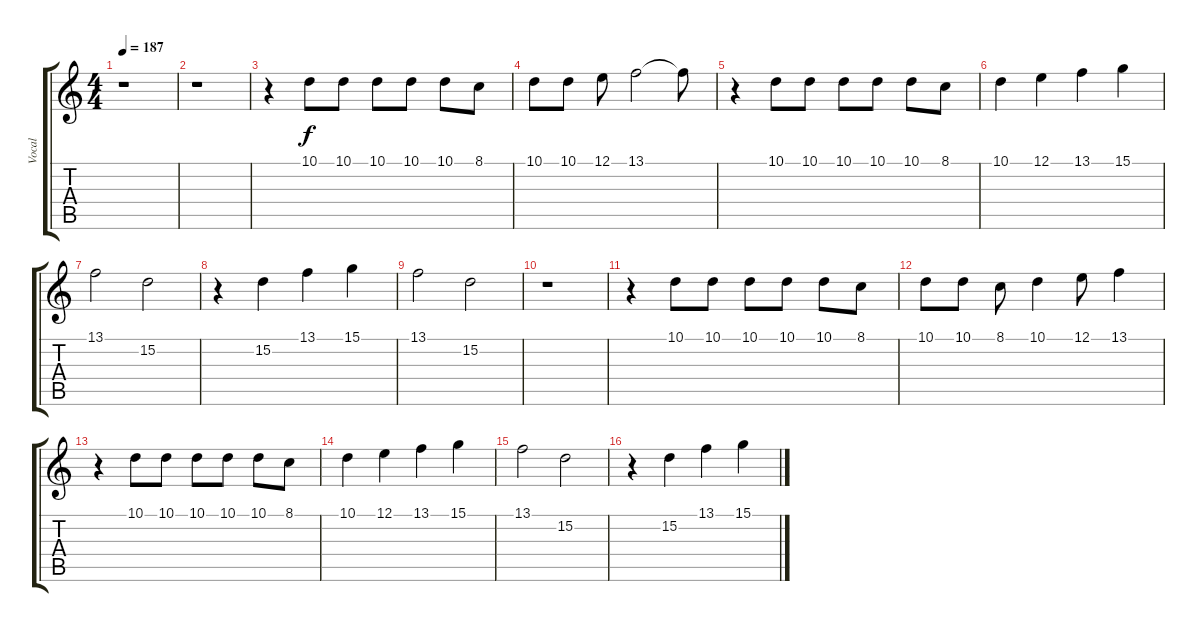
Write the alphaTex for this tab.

\track ("Vocal" "Vocal") {instrument tenorsax}
\staff {score tabs}
\tuning (E4 B3 G3 D3 A2 E2) {hide}
\ts (4 4)
\tempo 187
\clef g2
\ks c
r.1{dy f} |
r.1 |
r.4 10.1.8 10.1.8 10.1.8 10.1.8 10.1.8 8.1.8 |
10.1.8 10.1.8 12.1.8 13.1.2 13.1{t}.8 |
r.4 10.1.8 10.1.8 10.1.8 10.1.8 10.1.8 8.1.8 |
10.1.4 12.1.4 13.1.4 15.1.4 |
13.1.2 15.2.2 |
r.4 15.2.4 13.1.4 15.1.4 |
13.1.2 15.2.2 |
r.1 |
r.4 10.1.8 10.1.8 10.1.8 10.1.8 10.1.8 8.1.8 |
10.1.8 10.1.8 8.1.8 10.1.4 12.1.8 13.1.4 |
r.4 10.1.8 10.1.8 10.1.8 10.1.8 10.1.8 8.1.8 |
10.1.4 12.1.4 13.1.4 15.1.4 |
13.1.2 15.2.2 |
r.4 15.2.4 13.1.4 15.1.4
